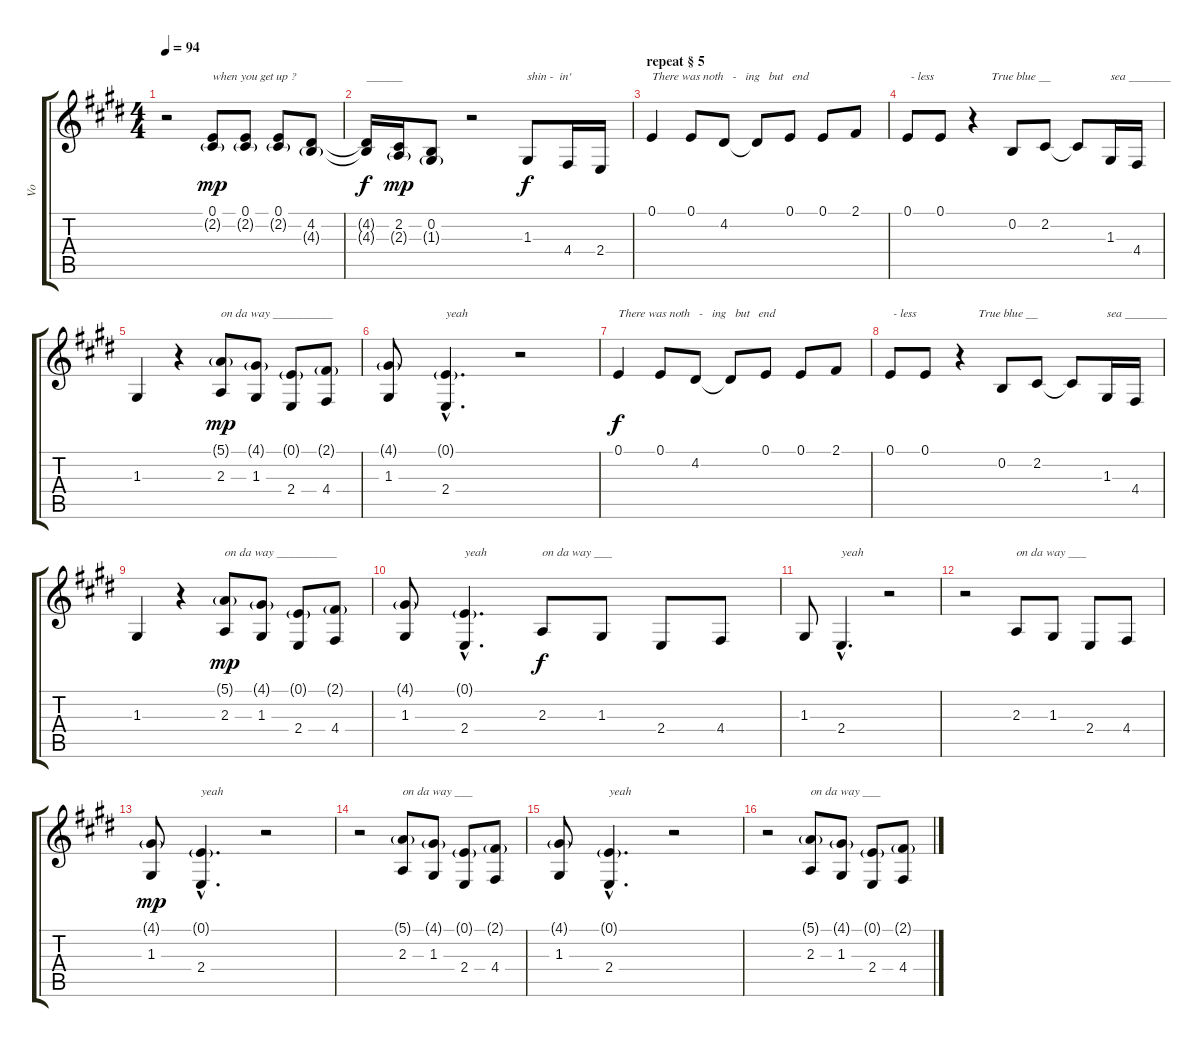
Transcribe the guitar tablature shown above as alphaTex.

\track ("Vo" "Vo") {instrument acousticgrandpiano}
\staff {score tabs}
\tuning (E4 B3 G3 D3 A2 E2) {hide}
\ts (4 4)
\tempo 94
\clef g2
\ks e
r.2{dy f} (0.1 2.2{g}).8{txt "when you get up ?" dy mp} (0.1 2.2{g}).8 (0.1 2.2{g}).8 (4.2 4.3{g}).8 |
(4.2{t} 4.3{t}).16{txt "______" dy f} (2.2 2.3{g}).16{dy mp} (0.2 1.3{g}).8 r.2 1.3.8{txt "shin -  in'" dy f} 4.4.16 2.4.16 |
\section ("" "repeat § 5")
0.1.4{txt "There was noth   -   ing   but   end"} 0.1.8 4.2.8 4.2{t}.8 0.1.8 0.1.8 2.1.8 |
0.1.8{txt " - less"} 0.1.8 r.4{txt "      True blue __"} 0.2.8 2.2.8 2.2{t}.8 1.3.16{txt "sea _______"} 4.4.16 |
1.3.4 r.4 (5.1{g} 2.3).8{txt "on da way __________" dy mp} (4.1{g} 1.3).8 (0.1{g} 2.4).8 (2.1{g} 4.4).8 |
(4.1{g} 1.3).8 (0.1{g hac} 2.4{hac}).4{d txt "yeah"} r.2 |
0.1.4{txt "There was noth   -   ing   but   end" dy f} 0.1.8 4.2.8 4.2{t}.8 0.1.8 0.1.8 2.1.8 |
0.1.8{txt " - less"} 0.1.8 r.4{txt "      True blue __"} 0.2.8 2.2.8 2.2{t}.8 1.3.16{txt "sea _______"} 4.4.16 |
1.3.4 r.4 (5.1{g} 2.3).8{txt "on da way __________" dy mp} (4.1{g} 1.3).8 (0.1{g} 2.4).8 (2.1{g} 4.4).8 |
(4.1{g} 1.3).8 (0.1{g hac} 2.4{hac}).4{d txt "yeah"} 2.3.8{txt "on da way ___" dy f} 1.3.8 2.4.8 4.4.8 |
1.3.8 2.4{hac}.4{d txt "yeah"} r.2 |
r.2 2.3.8{txt "on da way ___"} 1.3.8 2.4.8 4.4.8 |
(4.1{g} 1.3).8{dy mp} (0.1{g hac} 2.4{hac}).4{d txt "yeah"} r.2 |
r.2 (5.1{g} 2.3).8{txt "on da way ___"} (4.1{g} 1.3).8 (0.1{g} 2.4).8 (2.1{g} 4.4).8 |
(4.1{g} 1.3).8 (0.1{g hac} 2.4{hac}).4{d txt "yeah"} r.2 |
r.2 (5.1{g} 2.3).8{txt "on da way ___"} (4.1{g} 1.3).8 (0.1{g} 2.4).8 (2.1{g} 4.4).8
